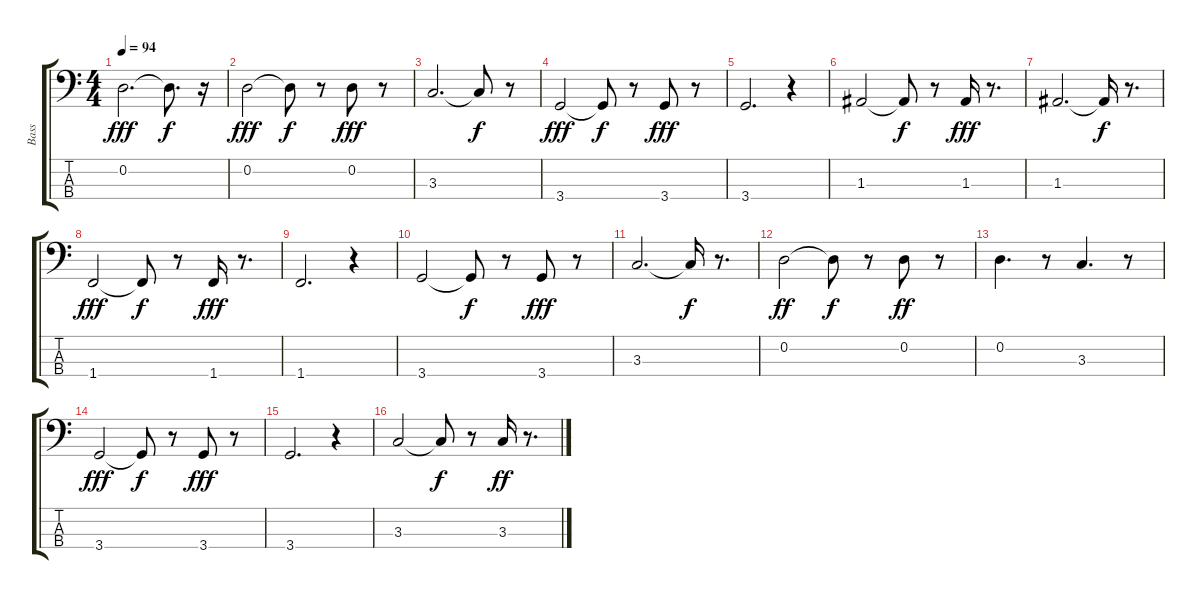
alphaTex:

\track ("Bass                    " "Bass      ") {instrument electricbassfinger}
\staff {score tabs}
\tuning (G2 D2 A1 E1) {hide}
\ts (4 4)
\tempo 94
\clef f4
\ks c
0.2.2{d dy fff} 0.2{t}.8{d dy f} r.16 |
0.2.2{dy fff} 0.2{t}.8{dy f} r.8 0.2.8{dy fff} r.8 |
3.3.2{d} 3.3{t}.8{dy f} r.8 |
3.4.2{dy fff} 3.4{t}.8{dy f} r.8 3.4.8{dy fff} r.8 |
3.4.2{d} r.4 |
1.3.2 1.3{t}.8{dy f} r.8 1.3.16{dy fff} r.8{d} |
1.3.2{d} 1.3{t}.16{dy f} r.8{d} |
1.4.2{dy fff} 1.4{t}.8{dy f} r.8 1.4.16{dy fff} r.8{d} |
1.4.2{d} r.4 |
3.4.2 3.4{t}.8{dy f} r.8 3.4.8{dy fff} r.8 |
3.3.2{d} 3.3{t}.16{dy f} r.8{d} |
0.2.2{dy ff} 0.2{t}.8{dy f} r.8 0.2.8{dy ff} r.8 |
0.2.4{d} r.8 3.3.4{d} r.8 |
3.4.2{dy fff} 3.4{t}.8{dy f} r.8 3.4.8{dy fff} r.8 |
3.4.2{d} r.4 |
3.3.2 3.3{t}.8{dy f} r.8 3.3.16{dy ff} r.8{d}
